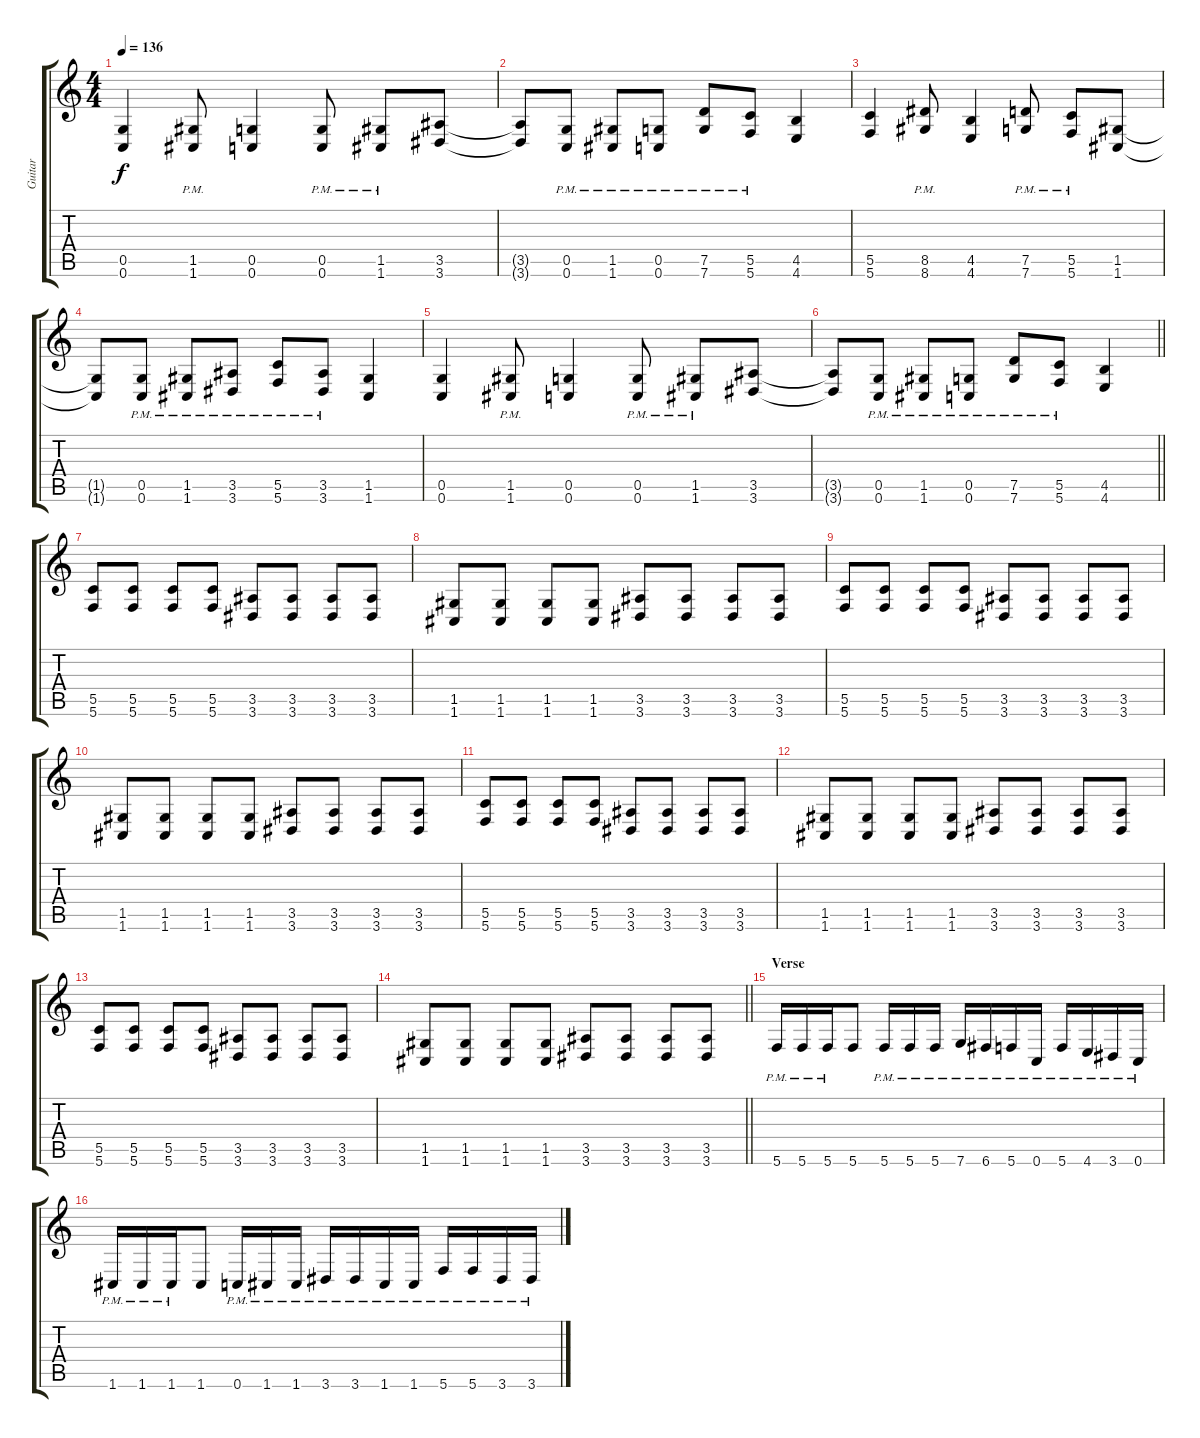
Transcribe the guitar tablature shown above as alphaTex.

\track ("Guitar" "Guitar") {instrument distortionguitar}
\staff {score tabs}
\tuning (D4 A3 F3 C3 G2 C2) {hide}
\ts (4 4)
\tempo 136
\clef g2
\ks c
(0.5 0.6).4{dy f} (1.5{pm} 1.6{pm}).8 (0.5 0.6).4 (0.5{pm} 0.6{pm}).8 (1.5{pm} 1.6{pm}).8 (3.5 3.6).8 |
(3.5{t} 3.6{t}).8 (0.5{pm} 0.6{pm}).8 (1.5{pm} 1.6{pm}).8 (0.5{pm} 0.6{pm}).8 (7.5{pm} 7.6{pm}).8 (5.5{pm} 5.6{pm}).8 (4.5 4.6).4 |
(5.5 5.6).4 (8.5{pm} 8.6{pm}).8 (4.5 4.6).4 (7.5{pm} 7.6{pm}).8 (5.5{pm} 5.6{pm}).8 (1.5 1.6).8 |
(1.5{t} 1.6{t}).8 (0.5{pm} 0.6{pm}).8 (1.5{pm} 1.6{pm}).8 (3.5{pm} 3.6{pm}).8 (5.5{pm} 5.6{pm}).8 (3.5{pm} 3.6{pm}).8 (1.5 1.6).4 |
(0.5 0.6).4 (1.5{pm} 1.6{pm}).8 (0.5 0.6).4 (0.5{pm} 0.6{pm}).8 (1.5{pm} 1.6{pm}).8 (3.5 3.6).8 |
\barLineRight lightlight
(3.5{t} 3.6{t}).8 (0.5{pm} 0.6{pm}).8 (1.5{pm} 1.6{pm}).8 (0.5{pm} 0.6{pm}).8 (7.5{pm} 7.6{pm}).8 (5.5{pm} 5.6{pm}).8 (4.5 4.6).4 |
(5.5 5.6).8 (5.5 5.6).8 (5.5 5.6).8 (5.5 5.6).8 (3.5 3.6).8 (3.5 3.6).8 (3.5 3.6).8 (3.5 3.6).8 |
(1.5 1.6).8 (1.5 1.6).8 (1.5 1.6).8 (1.5 1.6).8 (3.5 3.6).8 (3.5 3.6).8 (3.5 3.6).8 (3.5 3.6).8 |
(5.5 5.6).8 (5.5 5.6).8 (5.5 5.6).8 (5.5 5.6).8 (3.5 3.6).8 (3.5 3.6).8 (3.5 3.6).8 (3.5 3.6).8 |
(1.5 1.6).8 (1.5 1.6).8 (1.5 1.6).8 (1.5 1.6).8 (3.5 3.6).8 (3.5 3.6).8 (3.5 3.6).8 (3.5 3.6).8 |
(5.5 5.6).8 (5.5 5.6).8 (5.5 5.6).8 (5.5 5.6).8 (3.5 3.6).8 (3.5 3.6).8 (3.5 3.6).8 (3.5 3.6).8 |
(1.5 1.6).8 (1.5 1.6).8 (1.5 1.6).8 (1.5 1.6).8 (3.5 3.6).8 (3.5 3.6).8 (3.5 3.6).8 (3.5 3.6).8 |
(5.5 5.6).8 (5.5 5.6).8 (5.5 5.6).8 (5.5 5.6).8 (3.5 3.6).8 (3.5 3.6).8 (3.5 3.6).8 (3.5 3.6).8 |
\barLineRight lightlight
(1.5 1.6).8 (1.5 1.6).8 (1.5 1.6).8 (1.5 1.6).8 (3.5 3.6).8 (3.5 3.6).8 (3.5 3.6).8 (3.5 3.6).8 |
\section ("" "Verse")
5.6{pm}.16 5.6{pm}.16 5.6{pm}.16 5.6.8 5.6{pm}.16 5.6{pm}.16 5.6{pm}.16 7.6{pm}.16 6.6{pm}.16 5.6{pm}.16 0.6{pm}.16 5.6{pm}.16 4.6{pm}.16 3.6{pm}.16 0.6{pm}.16 |
1.6{pm}.16 1.6{pm}.16 1.6{pm}.16 1.6.8 0.6{pm}.16 1.6{pm}.16 1.6{pm}.16 3.6{pm}.16 3.6{pm}.16 1.6{pm}.16 1.6{pm}.16 5.6{pm}.16 5.6{pm}.16 3.6{pm}.16 3.6{pm}.16
